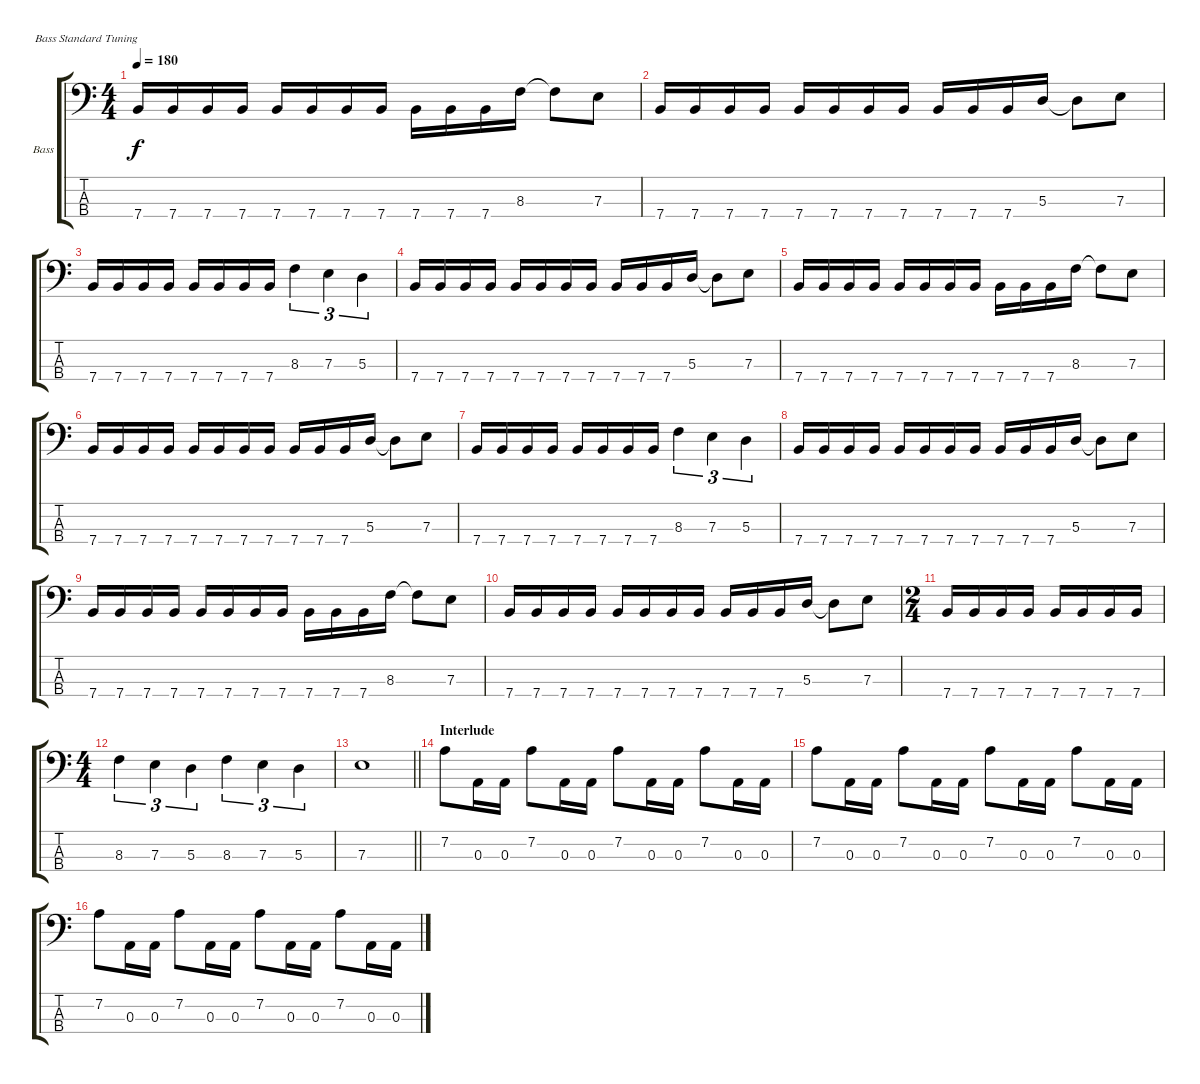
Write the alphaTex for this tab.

\bracketExtendMode groupsimilarinstruments
\firstSystemTrackNameOrientation horizontal
\otherSystemsTrackNameOrientation horizontal
\track ("Bass" "Bass") {instrument electricbasspick}
\staff {score tabs}
\tuning (G2 D2 A1 E1)
\ts (4 4)
\tempo 180
\clef f4
\ks c
7.4.16{dy f} 7.4.16 7.4.16 7.4.16 7.4.16 7.4.16 7.4.16 7.4.16 7.4.16 7.4.16 7.4.16 8.3.16 8.3{t}.8 7.3.8 |
7.4.16 7.4.16 7.4.16 7.4.16 7.4.16 7.4.16 7.4.16 7.4.16 7.4.16 7.4.16 7.4.16 5.3.16 5.3{t}.8 7.3.8 |
7.4.16 7.4.16 7.4.16 7.4.16 7.4.16 7.4.16 7.4.16 7.4.16 8.3.4{tu (3 2)} 7.3.4{tu (3 2)} 5.3.4{tu (3 2)} |
7.4.16 7.4.16 7.4.16 7.4.16 7.4.16 7.4.16 7.4.16 7.4.16 7.4.16 7.4.16 7.4.16 5.3.16 5.3{t}.8 7.3.8 |
7.4.16 7.4.16 7.4.16 7.4.16 7.4.16 7.4.16 7.4.16 7.4.16 7.4.16 7.4.16 7.4.16 8.3.16 8.3{t}.8 7.3.8 |
7.4.16 7.4.16 7.4.16 7.4.16 7.4.16 7.4.16 7.4.16 7.4.16 7.4.16 7.4.16 7.4.16 5.3.16 5.3{t}.8 7.3.8 |
7.4.16 7.4.16 7.4.16 7.4.16 7.4.16 7.4.16 7.4.16 7.4.16 8.3.4{tu (3 2)} 7.3.4{tu (3 2)} 5.3.4{tu (3 2)} |
7.4.16 7.4.16 7.4.16 7.4.16 7.4.16 7.4.16 7.4.16 7.4.16 7.4.16 7.4.16 7.4.16 5.3.16 5.3{t}.8 7.3.8 |
7.4.16 7.4.16 7.4.16 7.4.16 7.4.16 7.4.16 7.4.16 7.4.16 7.4.16 7.4.16 7.4.16 8.3.16 8.3{t}.8 7.3.8 |
7.4.16 7.4.16 7.4.16 7.4.16 7.4.16 7.4.16 7.4.16 7.4.16 7.4.16 7.4.16 7.4.16 5.3.16 5.3{t}.8 7.3.8 |
\ts (2 4)
7.4.16 7.4.16 7.4.16 7.4.16 7.4.16 7.4.16 7.4.16 7.4.16 |
\ts (4 4)
8.3.4{tu (3 2)} 7.3.4{tu (3 2)} 5.3.4{tu (3 2)} 8.3.4{tu (3 2)} 7.3.4{tu (3 2)} 5.3.4{tu (3 2)} |
\barLineRight lightlight
7.3.1 |
\section ("" "Interlude")
7.2.8 0.3.16 0.3.16 7.2.8 0.3.16 0.3.16 7.2.8 0.3.16 0.3.16 7.2.8 0.3.16 0.3.16 |
7.2.8 0.3.16 0.3.16 7.2.8 0.3.16 0.3.16 7.2.8 0.3.16 0.3.16 7.2.8 0.3.16 0.3.16 |
7.2.8 0.3.16 0.3.16 7.2.8 0.3.16 0.3.16 7.2.8 0.3.16 0.3.16 7.2.8 0.3.16 0.3.16
